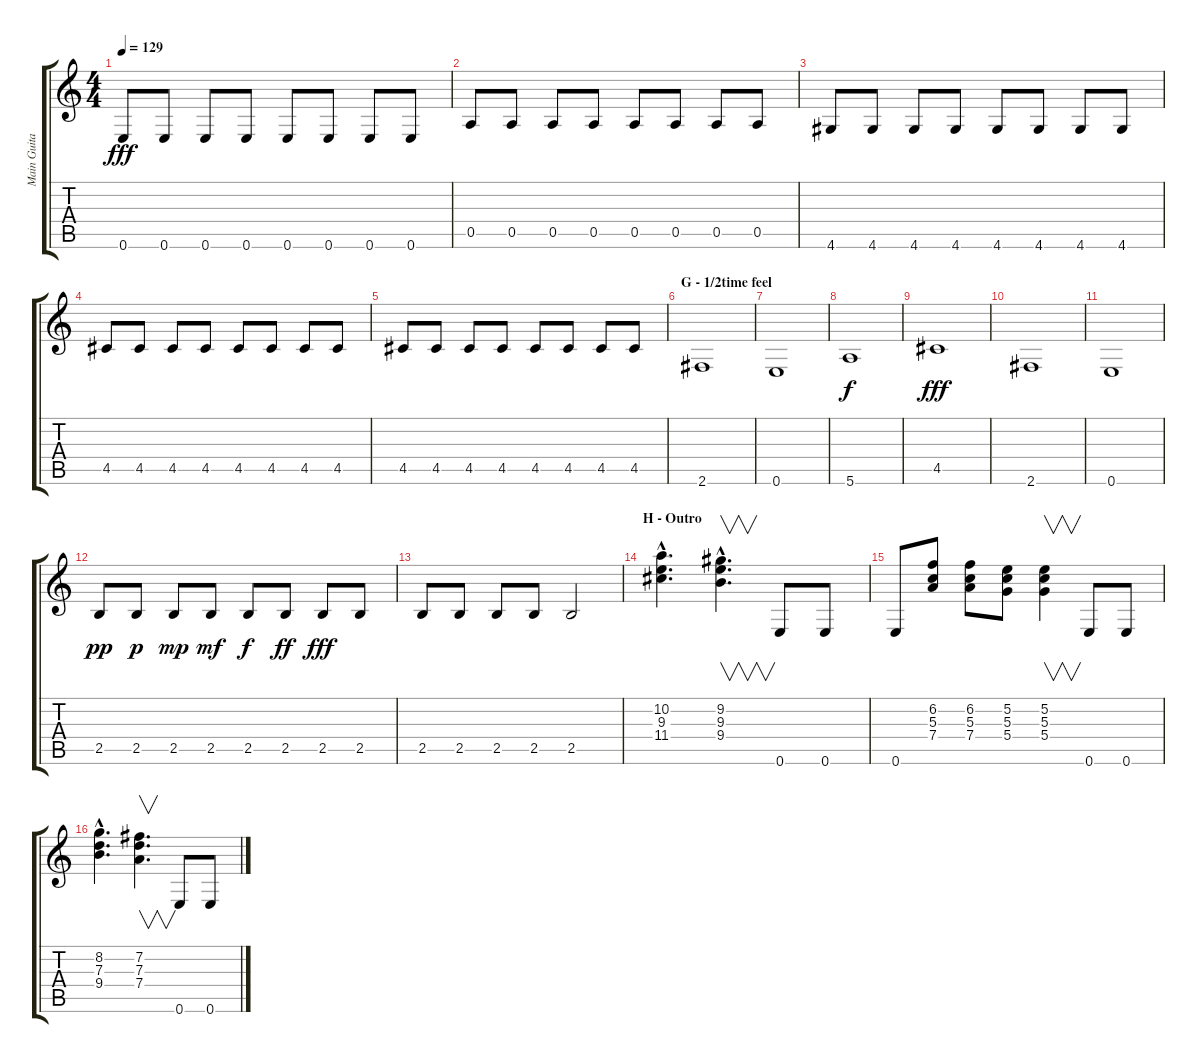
\track ("Main Guitar" "Main Guita") {instrument distortionguitar}
\staff {score tabs}
\tuning (E4 B3 G3 D3 A2 E2) {hide}
\ts (4 4)
\tempo 129
\clef g2
\ks c
0.6.8{dy fff} 0.6.8 0.6.8 0.6.8 0.6.8 0.6.8 0.6.8 0.6.8 |
0.5.8 0.5.8 0.5.8 0.5.8 0.5.8 0.5.8 0.5.8 0.5.8 |
4.6.8 4.6.8 4.6.8 4.6.8 4.6.8 4.6.8 4.6.8 4.6.8 |
4.5.8 4.5.8 4.5.8 4.5.8 4.5.8 4.5.8 4.5.8 4.5.8 |
4.5.8 4.5.8 4.5.8 4.5.8 4.5.8 4.5.8 4.5.8 4.5.8 |
\section ("" "G - 1/2time feel")
2.6.1 |
0.6.1 |
5.6.1{dy f} |
4.5.1{dy fff} |
2.6.1 |
0.6.1 |
2.5.8{dy pp} 2.5.8{dy p} 2.5.8{dy mp} 2.5.8{dy mf} 2.5.8{dy f} 2.5.8{dy ff} 2.5.8{dy fff} 2.5.8 |
2.5.8 2.5.8 2.5.8 2.5.8 2.5.2 |
\section ("" "H - Outro")
(10.2{hac} 9.3{hac} 11.4{hac}).4{d} (9.2{hac} 9.3{hac} 9.4{hac}).4{v d} 0.6.8 0.6.8 |
0.6.8 (6.2 5.3 7.4).8 (6.2 5.3 7.4).8 (5.2 5.3 5.4).8 (5.2 5.3 5.4).4{v} 0.6.8 0.6.8 |
(8.2{hac} 7.3{hac} 9.4{hac}).4{d} (7.2 7.3 7.4).4{v d} 0.6.8 0.6.8
